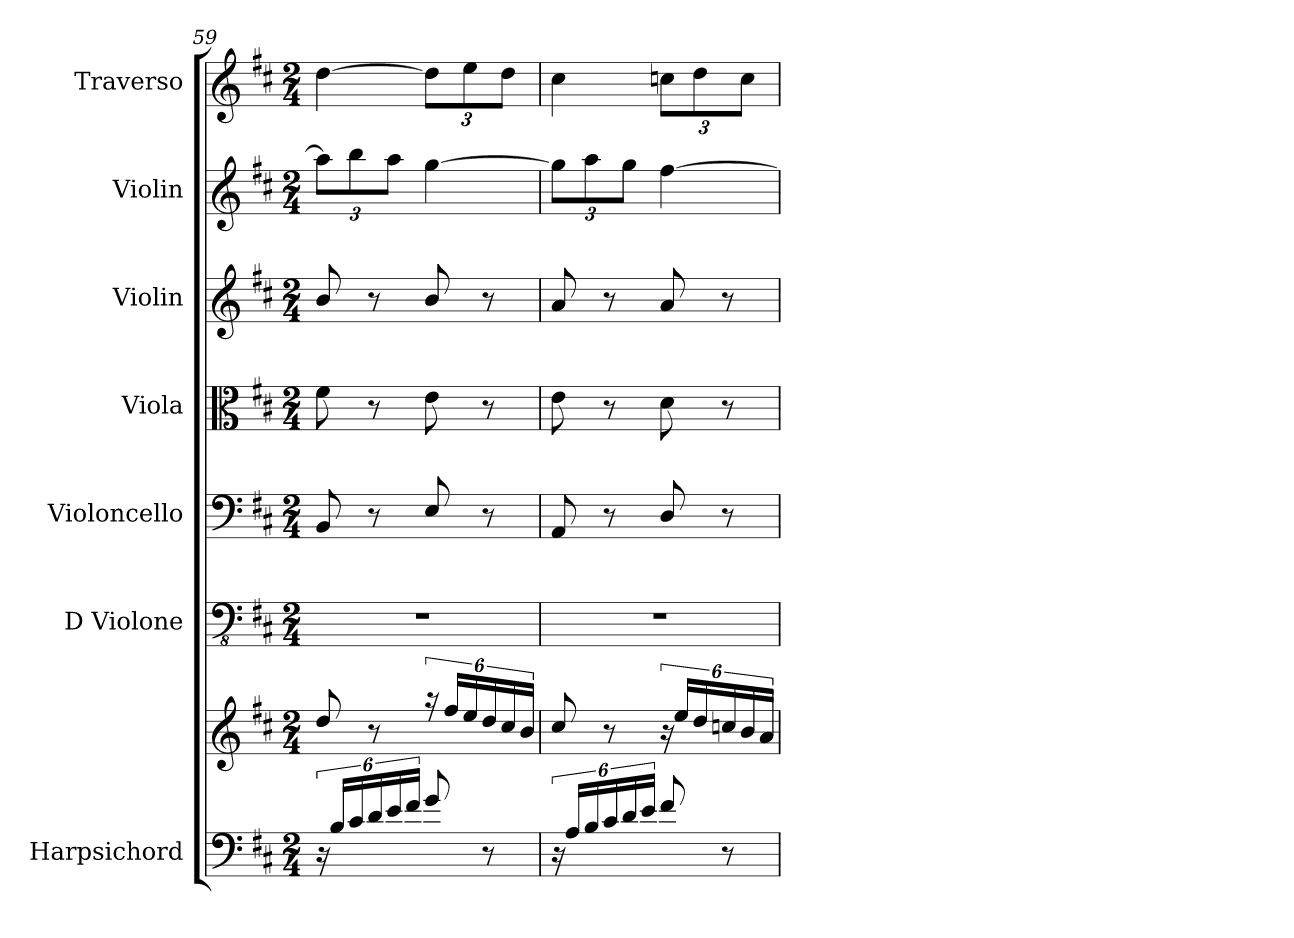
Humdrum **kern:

**kern	**kern	**kern	**kern	**kern	**kern	**kern	**kern
*part7	*part7	*part6	*part5	*part4	*part3	*part2	*part1
*staff8	*staff7	*staff6	*staff5	*staff4	*staff3	*staff2	*staff1
*I"Harpsichord	*	*I"D Violone	*I"Violoncello	*I"Viola	*I"Violin	*I"Violin	*I"Traverso
*I'Hch.	*	*I'D Vne.	*I'Vc.	*I'Vla.	*I'Vln.	*I'Vln.	*I'Trv.
*clefF4	*clefG2	*clefFv4	*clefF4	*clefC3	*clefG2	*clefG2	*clefG2
*	*	*ITrd7c12	*	*	*	*	*
*k[f#c#]	*k[f#c#]	*k[f#c#]	*k[f#c#]	*k[f#c#]	*k[f#c#]	*k[f#c#]	*k[f#c#]
*M2/4	*M2/4	*M2/4	*M2/4	*M2/4	*M2/4	*M2/4	*M2/4
*	*	*	*	*	*	*Xbrackettup	*
=59	=59	=59	=59	=59	=59	=59	=59
24r	8dd/	2r	8BB/	8f#\	8b/	12aa\L]	[4dd\
24B/LL	.	.	.	.	.	.	.
24c#/	.	.	.	.	.	12bb\	.
24d/	8r	.	8r	8r	8r	.	.
24e/	.	.	.	.	.	12aa\J	.
24f#/JJ	.	.	.	.	.	.	.
*	*	*	*	*	*	*	*Xbrackettup
8g/	24raa	.	8E/	8e\	8b/	[4gg\	12dd\L]
.	24ff#/LL	.	.	.	.	.	.
.	24ee/	.	.	.	.	.	12ee\
8r	24dd/	.	8r	8r	8r	.	.
.	24cc#/	.	.	.	.	.	12dd\J
.	24b/JJ	.	.	.	.	.	.
=60	=60	=60	=60	=60	=60	=60	=60
24r	8cc#/	2r	8AA/	8e\	8a/	12gg\L]	4cc#\
24A/LL	.	.	.	.	.	.	.
24B/	.	.	.	.	.	12aa\	.
24c#/	8r	.	8r	8r	8r	.	.
24d/	.	.	.	.	.	12gg\J	.
24e/JJ	.	.	.	.	.	.	.
8f#/	24r	.	8D/	8d\	8a/	[4ff#\	12ccn\L
.	24ee/LL	.	.	.	.	.	.
.	24dd/	.	.	.	.	.	12dd\
8r	24ccn/	.	8r	8r	8r	.	.
.	24b/	.	.	.	.	.	12cc\J
.	24a/JJ	.	.	.	.	.	.
=	=	=	=	=	=	=	=
*-	*-	*-	*-	*-	*-	*-	*-
